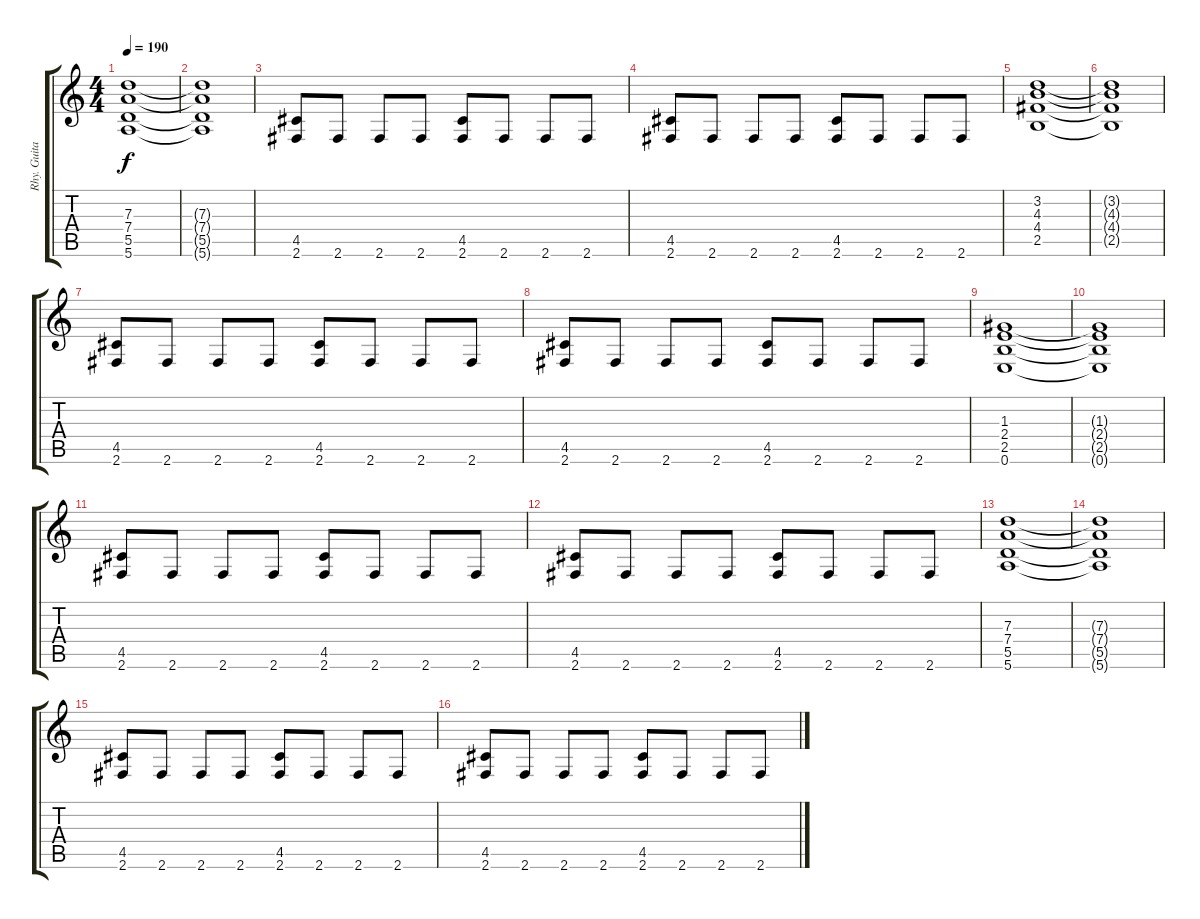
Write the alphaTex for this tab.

\track ("Rhy. Guitar 1" "Rhy. Guita") {instrument distortionguitar}
\staff {score tabs}
\tuning (E4 B3 G3 D3 A2 E2) {hide}
\ts (4 4)
\tempo 190
\clef g2
\ks c
(7.3 7.4 5.5 5.6).1{dy f} |
(7.3{t} 7.4{t} 5.5{t} 5.6{t}).1 |
(4.5 2.6).8 2.6.8 2.6.8 2.6.8 (4.5 2.6).8 2.6.8 2.6.8 2.6.8 |
(4.5 2.6).8 2.6.8 2.6.8 2.6.8 (4.5 2.6).8 2.6.8 2.6.8 2.6.8 |
(3.2 4.3 4.4 2.5).1 |
(3.2{t} 4.3{t} 4.4{t} 2.5{t}).1 |
(4.5 2.6).8 2.6.8 2.6.8 2.6.8 (4.5 2.6).8 2.6.8 2.6.8 2.6.8 |
(4.5 2.6).8 2.6.8 2.6.8 2.6.8 (4.5 2.6).8 2.6.8 2.6.8 2.6.8 |
(1.3 2.4 2.5 0.6).1 |
(1.3{t} 2.4{t} 2.5{t} 0.6{t}).1 |
(4.5 2.6).8 2.6.8 2.6.8 2.6.8 (4.5 2.6).8 2.6.8 2.6.8 2.6.8 |
(4.5 2.6).8 2.6.8 2.6.8 2.6.8 (4.5 2.6).8 2.6.8 2.6.8 2.6.8 |
(7.3 7.4 5.5 5.6).1 |
(7.3{t} 7.4{t} 5.5{t} 5.6{t}).1 |
(4.5 2.6).8 2.6.8 2.6.8 2.6.8 (4.5 2.6).8 2.6.8 2.6.8 2.6.8 |
(4.5 2.6).8 2.6.8 2.6.8 2.6.8 (4.5 2.6).8 2.6.8 2.6.8 2.6.8
